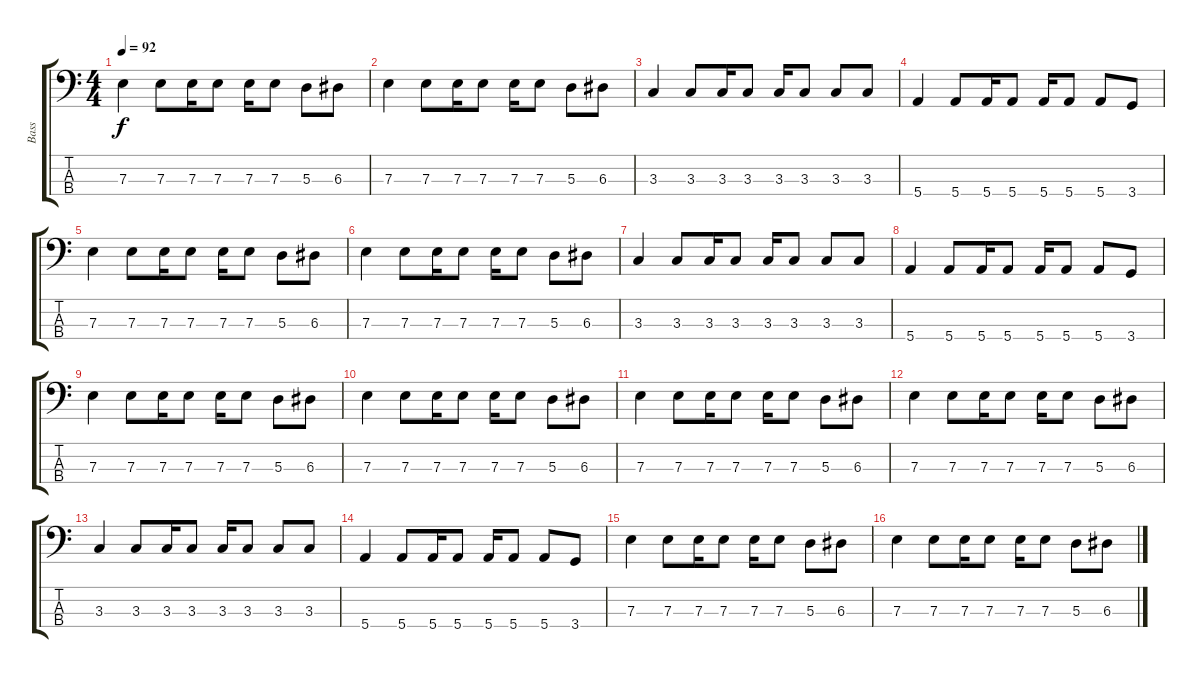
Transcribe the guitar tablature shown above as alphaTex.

\track ("Bass" "Bass") {instrument electricbasspick}
\staff {score tabs}
\tuning (G2 D2 A1 E1) {hide}
\ts (4 4)
\tempo 92
\clef f4
\ks c
7.3.4{dy f} 7.3.8 7.3.16 7.3.8 7.3.16 7.3.8 5.3.8 6.3.8 |
7.3.4 7.3.8 7.3.16 7.3.8 7.3.16 7.3.8 5.3.8 6.3.8 |
3.3.4 3.3.8 3.3.16 3.3.8 3.3.16 3.3.8 3.3.8 3.3.8 |
5.4.4 5.4.8 5.4.16 5.4.8 5.4.16 5.4.8 5.4.8 3.4.8 |
7.3.4 7.3.8 7.3.16 7.3.8 7.3.16 7.3.8 5.3.8 6.3.8 |
7.3.4 7.3.8 7.3.16 7.3.8 7.3.16 7.3.8 5.3.8 6.3.8 |
3.3.4 3.3.8 3.3.16 3.3.8 3.3.16 3.3.8 3.3.8 3.3.8 |
5.4.4 5.4.8 5.4.16 5.4.8 5.4.16 5.4.8 5.4.8 3.4.8 |
7.3.4 7.3.8 7.3.16 7.3.8 7.3.16 7.3.8 5.3.8 6.3.8 |
7.3.4 7.3.8 7.3.16 7.3.8 7.3.16 7.3.8 5.3.8 6.3.8 |
7.3.4 7.3.8 7.3.16 7.3.8 7.3.16 7.3.8 5.3.8 6.3.8 |
7.3.4 7.3.8 7.3.16 7.3.8 7.3.16 7.3.8 5.3.8 6.3.8 |
3.3.4 3.3.8 3.3.16 3.3.8 3.3.16 3.3.8 3.3.8 3.3.8 |
5.4.4 5.4.8 5.4.16 5.4.8 5.4.16 5.4.8 5.4.8 3.4.8 |
7.3.4 7.3.8 7.3.16 7.3.8 7.3.16 7.3.8 5.3.8 6.3.8 |
7.3.4 7.3.8 7.3.16 7.3.8 7.3.16 7.3.8 5.3.8 6.3.8
